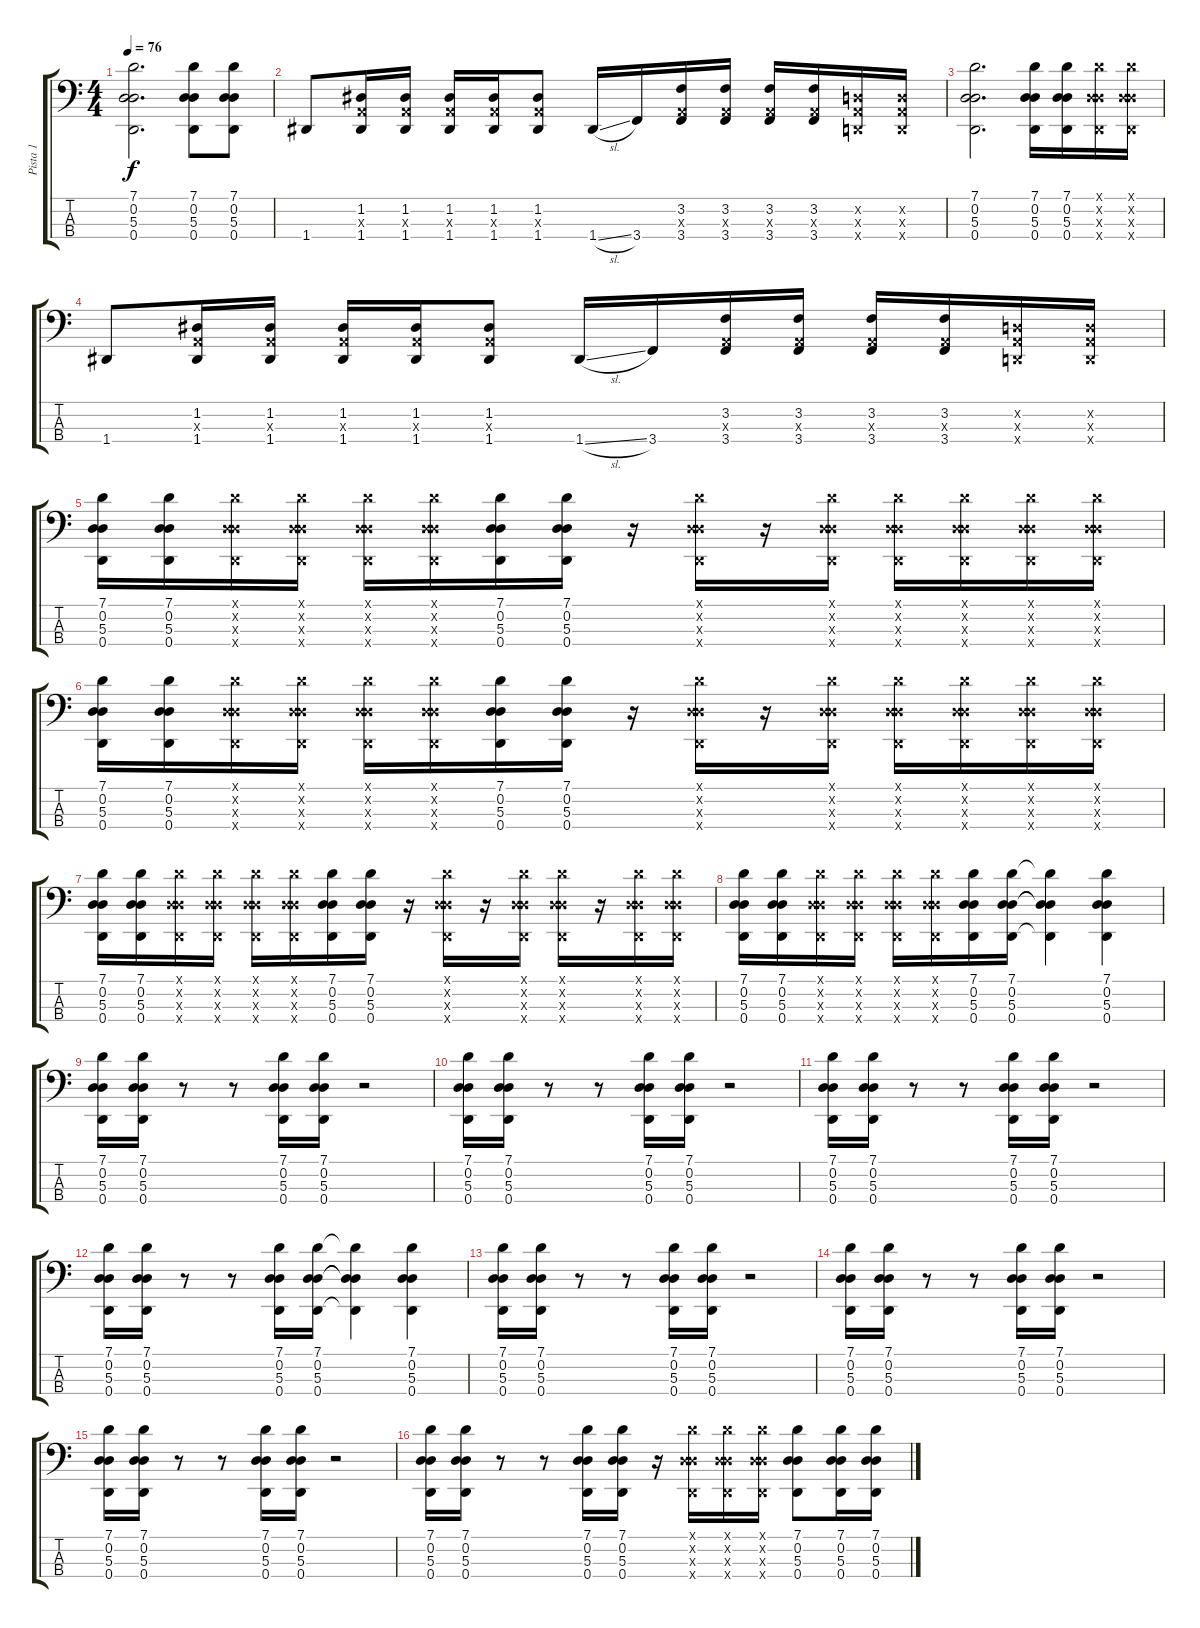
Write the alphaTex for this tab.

\track ("Pista 1" "Pista 1") {instrument electricbasspick}
\staff {score tabs}
\tuning (G2 D2 A1 D1) {hide}
\ts (4 4)
\tempo 76
\clef f4
\ks c
(7.1 0.2 5.3 0.4).2{d dy f} (7.1 0.2 5.3 0.4).8 (7.1 0.2 5.3 0.4).8 |
1.4.8 (1.2 0.3{x} 1.4).16 (1.2 0.3{x} 1.4).16 (1.2 0.3{x} 1.4).16 (1.2 0.3{x} 1.4).16 (1.2 0.3{x} 1.4).8 1.4{sl}.16 3.4.16 (3.2 0.3{x} 3.4).16 (3.2 0.3{x} 3.4).16 (3.2 0.3{x} 3.4).16 (3.2 0.3{x} 3.4).16 (0.2{x} 0.3{x} 0.4{x}).16 (0.2{x} 0.3{x} 0.4{x}).16 |
(7.1 0.2 5.3 0.4).2{d} (7.1 0.2 5.3 0.4).16 (7.1 0.2 5.3 0.4).16 (7.1{x} 0.2{x} 5.3{x} 0.4{x}).16 (7.1{x} 0.2{x} 5.3{x} 0.4{x}).16 |
1.4.8 (1.2 0.3{x} 1.4).16 (1.2 0.3{x} 1.4).16 (1.2 0.3{x} 1.4).16 (1.2 0.3{x} 1.4).16 (1.2 0.3{x} 1.4).8 1.4{sl}.16 3.4.16 (3.2 0.3{x} 3.4).16 (3.2 0.3{x} 3.4).16 (3.2 0.3{x} 3.4).16 (3.2 0.3{x} 3.4).16 (0.2{x} 0.3{x} 0.4{x}).16 (0.2{x} 0.3{x} 0.4{x}).16 |
(7.1 0.2 5.3 0.4).16 (7.1 0.2 5.3 0.4).16 (7.1{x} 0.2{x} 5.3{x} 0.4{x}).16 (7.1{x} 0.2{x} 5.3{x} 0.4{x}).16 (7.1{x} 0.2{x} 5.3{x} 0.4{x}).16 (7.1{x} 0.2{x} 5.3{x} 0.4{x}).16 (7.1 0.2 5.3 0.4).16 (7.1 0.2 5.3 0.4).16 r.16 (7.1{x} 0.2{x} 5.3{x} 0.4{x}).16 r.16 (7.1{x} 0.2{x} 5.3{x} 0.4{x}).16 (7.1{x} 0.2{x} 5.3{x} 0.4{x}).16 (7.1{x} 0.2{x} 5.3{x} 0.4{x}).16 (7.1{x} 0.2{x} 5.3{x} 0.4{x}).16 (7.1{x} 0.2{x} 5.3{x} 0.4{x}).16 |
(7.1 0.2 5.3 0.4).16 (7.1 0.2 5.3 0.4).16 (7.1{x} 0.2{x} 5.3{x} 0.4{x}).16 (7.1{x} 0.2{x} 5.3{x} 0.4{x}).16 (7.1{x} 0.2{x} 5.3{x} 0.4{x}).16 (7.1{x} 0.2{x} 5.3{x} 0.4{x}).16 (7.1 0.2 5.3 0.4).16 (7.1 0.2 5.3 0.4).16 r.16 (7.1{x} 0.2{x} 5.3{x} 0.4{x}).16 r.16 (7.1{x} 0.2{x} 5.3{x} 0.4{x}).16 (7.1{x} 0.2{x} 5.3{x} 0.4{x}).16 (7.1{x} 0.2{x} 5.3{x} 0.4{x}).16 (7.1{x} 0.2{x} 5.3{x} 0.4{x}).16 (7.1{x} 0.2{x} 5.3{x} 0.4{x}).16 |
(7.1 0.2 5.3 0.4).16 (7.1 0.2 5.3 0.4).16 (7.1{x} 0.2{x} 5.3{x} 0.4{x}).16 (7.1{x} 0.2{x} 5.3{x} 0.4{x}).16 (7.1{x} 0.2{x} 5.3{x} 0.4{x}).16 (7.1{x} 0.2{x} 5.3{x} 0.4{x}).16 (7.1 0.2 5.3 0.4).16 (7.1 0.2 5.3 0.4).16 r.16 (7.1{x} 0.2{x} 5.3{x} 0.4{x}).16 r.16 (7.1{x} 0.2{x} 5.3{x} 0.4{x}).16 (7.1{x} 0.2{x} 5.3{x} 0.4{x}).16 r.16 (7.1{x} 0.2{x} 5.3{x} 0.4{x}).16 (7.1{x} 0.2{x} 5.3{x} 0.4{x}).16 |
(7.1 0.2 5.3 0.4).16 (7.1 0.2 5.3 0.4).16 (7.1{x} 0.2{x} 5.3{x} 0.4{x}).16 (7.1{x} 0.2{x} 5.3{x} 0.4{x}).16 (7.1{x} 0.2{x} 5.3{x} 0.4{x}).16 (7.1{x} 0.2{x} 5.3{x} 0.4{x}).16 (7.1 0.2 5.3 0.4).16 (7.1 0.2 5.3 0.4).16 (7.1{t} 0.2{t} 5.3{t} 0.4{t}).4 (7.1 0.2 5.3 0.4).4 |
(7.1 0.2 5.3 0.4).16 (7.1 0.2 5.3 0.4).16 r.8 r.8 (7.1 0.2 5.3 0.4).16 (7.1 0.2 5.3 0.4).16 r.2 |
(7.1 0.2 5.3 0.4).16 (7.1 0.2 5.3 0.4).16 r.8 r.8 (7.1 0.2 5.3 0.4).16 (7.1 0.2 5.3 0.4).16 r.2 |
(7.1 0.2 5.3 0.4).16 (7.1 0.2 5.3 0.4).16 r.8 r.8 (7.1 0.2 5.3 0.4).16 (7.1 0.2 5.3 0.4).16 r.2 |
(7.1 0.2 5.3 0.4).16 (7.1 0.2 5.3 0.4).16 r.8 r.8 (7.1 0.2 5.3 0.4).16 (7.1 0.2 5.3 0.4).16 (7.1{t} 0.2{t} 5.3{t} 0.4{t}).4 (7.1 0.2 5.3 0.4).4 |
(7.1 0.2 5.3 0.4).16 (7.1 0.2 5.3 0.4).16 r.8 r.8 (7.1 0.2 5.3 0.4).16 (7.1 0.2 5.3 0.4).16 r.2 |
(7.1 0.2 5.3 0.4).16 (7.1 0.2 5.3 0.4).16 r.8 r.8 (7.1 0.2 5.3 0.4).16 (7.1 0.2 5.3 0.4).16 r.2 |
(7.1 0.2 5.3 0.4).16 (7.1 0.2 5.3 0.4).16 r.8 r.8 (7.1 0.2 5.3 0.4).16 (7.1 0.2 5.3 0.4).16 r.2 |
(7.1 0.2 5.3 0.4).16 (7.1 0.2 5.3 0.4).16 r.8 r.8 (7.1 0.2 5.3 0.4).16 (7.1 0.2 5.3 0.4).16 r.16 (7.1{x} 0.2{x} 5.3{x} 0.4{x}).16 (7.1{x} 0.2{x} 5.3{x} 0.4{x}).16 (7.1{x} 0.2{x} 5.3{x} 0.4{x}).16 (7.1 0.2 5.3 0.4).8 (7.1 0.2 5.3 0.4).16 (7.1 0.2 5.3 0.4).16
